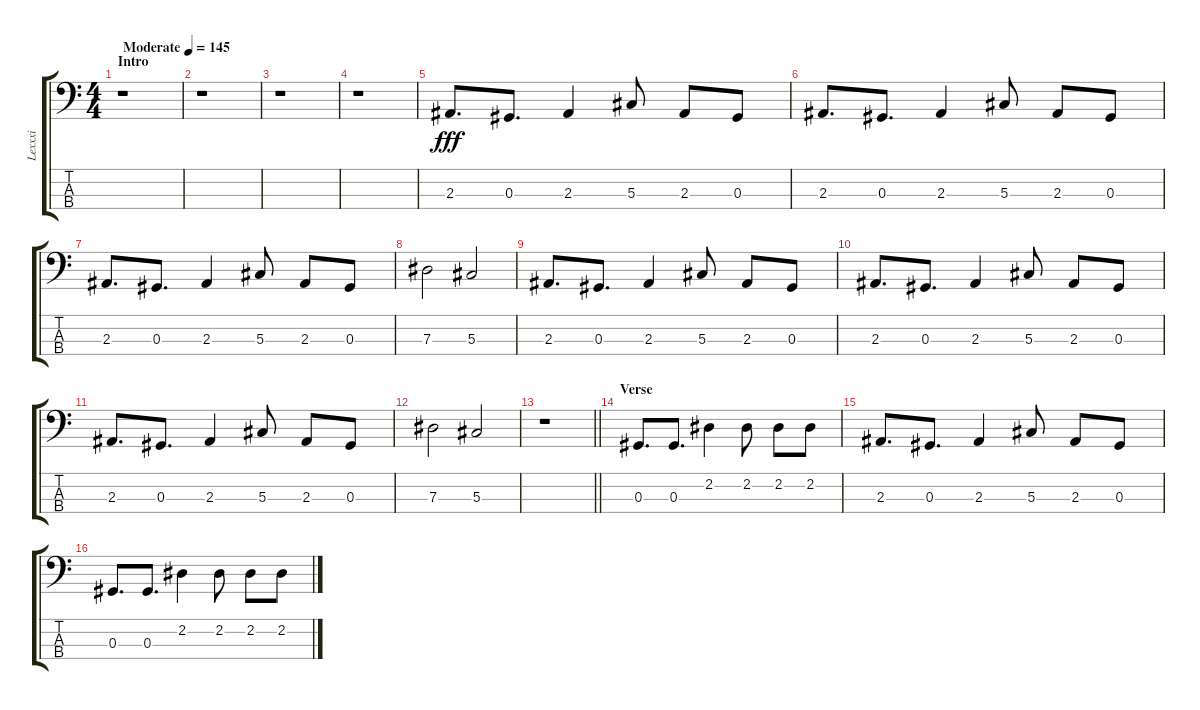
\track ("Lexxxi" "Lexxxi") {instrument electricbassfinger}
\staff {score tabs}
\tuning (Gb2 Db2 Ab1 Eb1) {hide}
\ts (4 4)
\section ("" "Intro")
\tempo (145 "Moderate")
\clef f4
\ks c
r.1{dy fff instrument electricbassfinger} |
r.1 |
r.1 |
r.1 |
2.3.8{d} 0.3.8{d} 2.3.4 5.3.8 2.3.8 0.3.8 |
2.3.8{d} 0.3.8{d} 2.3.4 5.3.8 2.3.8 0.3.8 |
2.3.8{d} 0.3.8{d} 2.3.4 5.3.8 2.3.8 0.3.8 |
7.3.2 5.3.2 |
2.3.8{d} 0.3.8{d} 2.3.4 5.3.8 2.3.8 0.3.8 |
2.3.8{d} 0.3.8{d} 2.3.4 5.3.8 2.3.8 0.3.8 |
2.3.8{d} 0.3.8{d} 2.3.4 5.3.8 2.3.8 0.3.8 |
7.3.2 5.3.2 |
\barLineRight lightlight
r.1 |
\section ("" "Verse")
0.3.8{d} 0.3.8{d} 2.2.4 2.2.8 2.2.8 2.2.8 |
2.3.8{d} 0.3.8{d} 2.3.4 5.3.8 2.3.8 0.3.8 |
0.3.8{d} 0.3.8{d} 2.2.4 2.2.8 2.2.8 2.2.8
